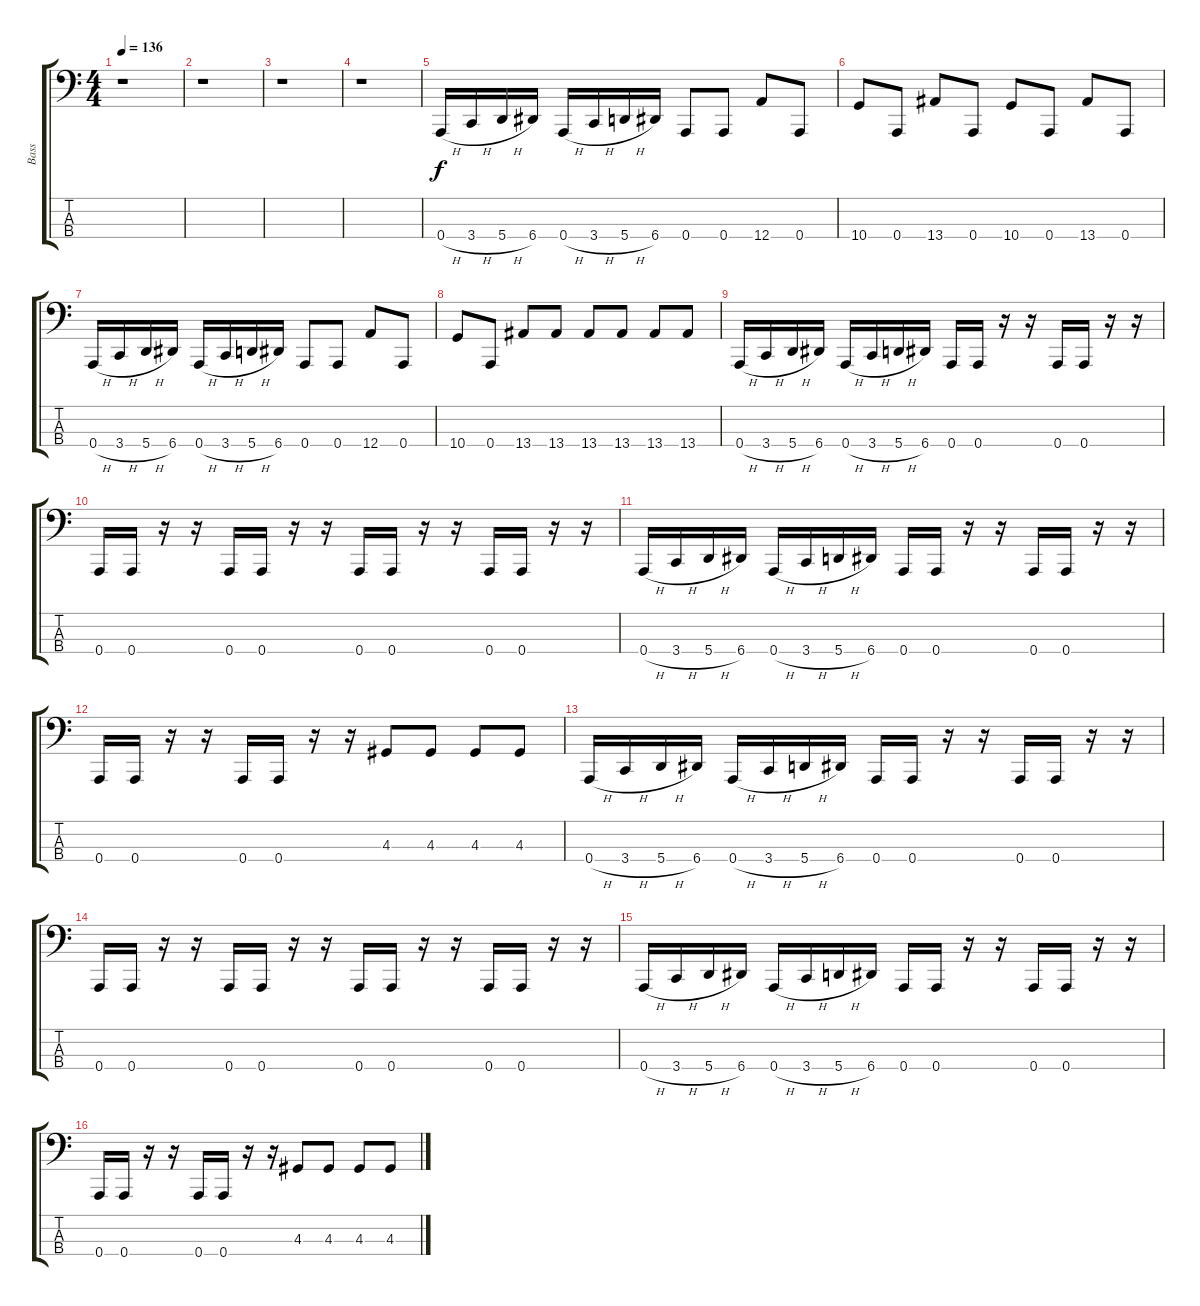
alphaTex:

\track ("Bass" "Bass") {instrument electricbasspick}
\staff {score tabs}
\tuning (D2 A1 E1 A0) {hide}
\ts (4 4)
\tempo 136
\clef f4
\ks c
r.1{dy f} |
r.1 |
r.1 |
r.1 |
0.4{h}.16 3.4{h}.16 5.4{h}.16 6.4.16 0.4{h}.16 3.4{h}.16 5.4{h}.16 6.4.16 0.4.8 0.4.8 12.4.8 0.4.8 |
10.4.8 0.4.8 13.4.8 0.4.8 10.4.8 0.4.8 13.4.8 0.4.8 |
0.4{h}.16 3.4{h}.16 5.4{h}.16 6.4.16 0.4{h}.16 3.4{h}.16 5.4{h}.16 6.4.16 0.4.8 0.4.8 12.4.8 0.4.8 |
10.4.8 0.4.8 13.4.8 13.4.8 13.4.8 13.4.8 13.4.8 13.4.8 |
0.4{h}.16 3.4{h}.16 5.4{h}.16 6.4.16 0.4{h}.16 3.4{h}.16 5.4{h}.16 6.4.16 0.4.16 0.4.16 r.16 r.16 0.4.16 0.4.16 r.16 r.16 |
0.4.16 0.4.16 r.16 r.16 0.4.16 0.4.16 r.16 r.16 0.4.16 0.4.16 r.16 r.16 0.4.16 0.4.16 r.16 r.16 |
0.4{h}.16 3.4{h}.16 5.4{h}.16 6.4.16 0.4{h}.16 3.4{h}.16 5.4{h}.16 6.4.16 0.4.16 0.4.16 r.16 r.16 0.4.16 0.4.16 r.16 r.16 |
0.4.16 0.4.16 r.16 r.16 0.4.16 0.4.16 r.16 r.16 4.3.8 4.3.8 4.3.8 4.3.8 |
0.4{h}.16 3.4{h}.16 5.4{h}.16 6.4.16 0.4{h}.16 3.4{h}.16 5.4{h}.16 6.4.16 0.4.16 0.4.16 r.16 r.16 0.4.16 0.4.16 r.16 r.16 |
0.4.16 0.4.16 r.16 r.16 0.4.16 0.4.16 r.16 r.16 0.4.16 0.4.16 r.16 r.16 0.4.16 0.4.16 r.16 r.16 |
0.4{h}.16 3.4{h}.16 5.4{h}.16 6.4.16 0.4{h}.16 3.4{h}.16 5.4{h}.16 6.4.16 0.4.16 0.4.16 r.16 r.16 0.4.16 0.4.16 r.16 r.16 |
0.4.16 0.4.16 r.16 r.16 0.4.16 0.4.16 r.16 r.16 4.3.8 4.3.8 4.3.8 4.3.8
